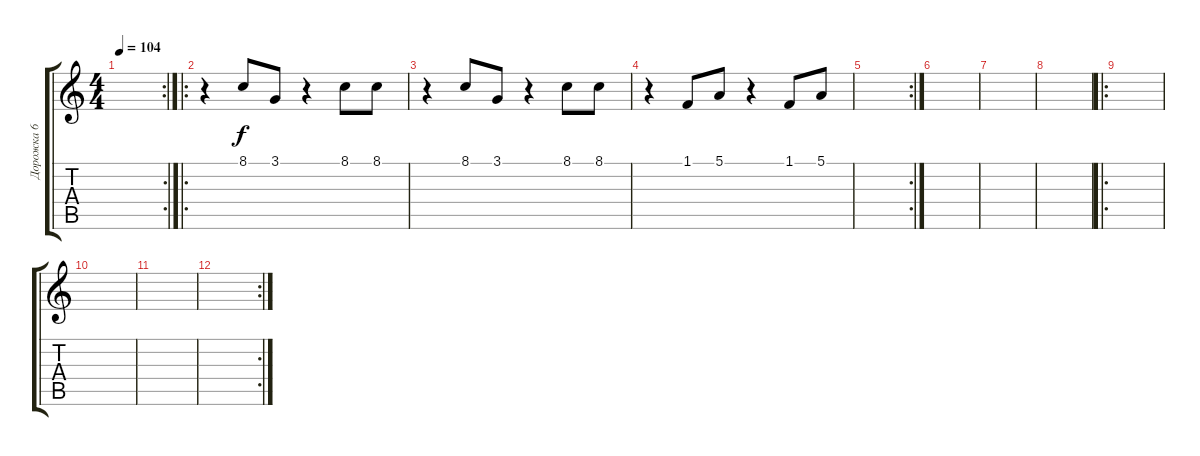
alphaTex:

\track ("Дорожка 6" "Дорожка 6") {instrument tuba}
\staff {score tabs}
\tuning (E4 B3 G3 D3 A2 E2) {hide}
\rc 2
\ts (4 4)
\tempo 104
\clef g2
\ks c
|
\ro
r.4 8.1.8 3.1.8 r.4 8.1.8 8.1.8 |
r.4 8.1.8 3.1.8 r.4 8.1.8 8.1.8 |
r.4 1.1.8 5.1.8 r.4 1.1.8 5.1.8 |
\rc 2
|
|
|
|
\ro
|
|
|
\rc 2
